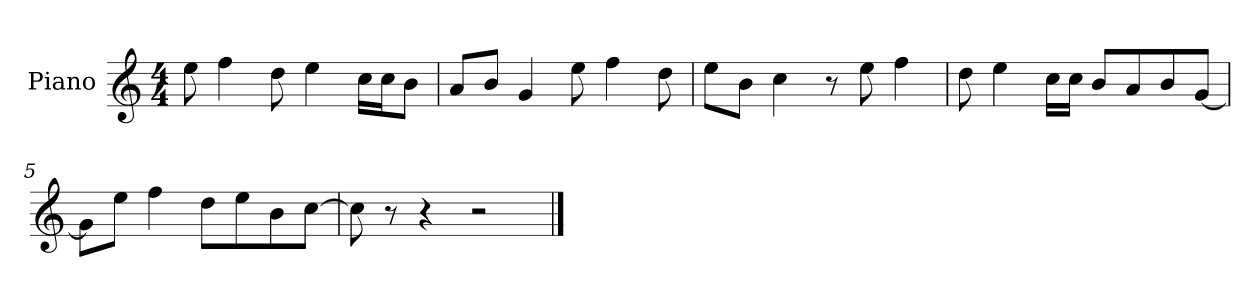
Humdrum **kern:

**kern
*part1
*staff1
*I"Piano
*I'P-no
*clefG2
*k[]
*M4/4
*MM90
=1
8ee\
4ff\
8dd\
4ee\
16cc\LL
16cc\J
8b\J
=2
8a/L
8b/J
4g/
8ee\
4ff\
8dd\
=3
8ee\L
8b\J
4cc\
8r
8ee\
4ff\
=4
8dd\
4ee\
16cc\LL
16cc\JJ
8b/L
8a/
8b/
[8g/J
=5
8g\L]
8ee\J
4ff\
8dd\L
8ee\
8b\
[8cc\J
=6
8cc\]
8r
4r
2r
==
*-
